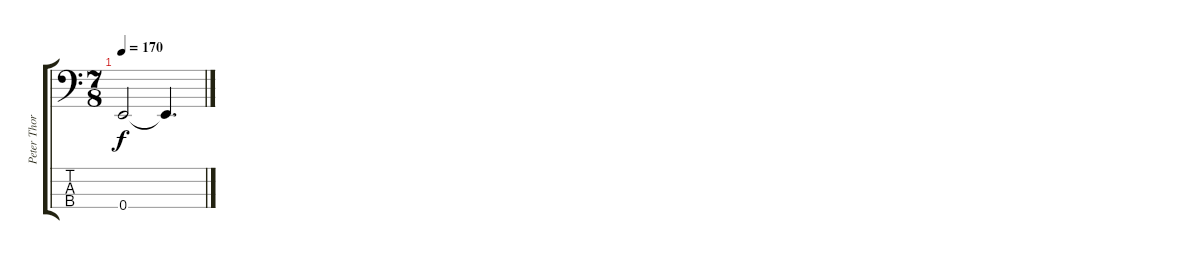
\track ("Peter Thorslund" "Peter Thor") {instrument electricbassfinger}
\staff {score tabs}
\tuning (G2 D2 A1 E1) {hide}
\ts (7 8)
\tempo 170
\clef f4
\ks c
0.4{t}.2{dy f} 0.4{t}.4{d}
